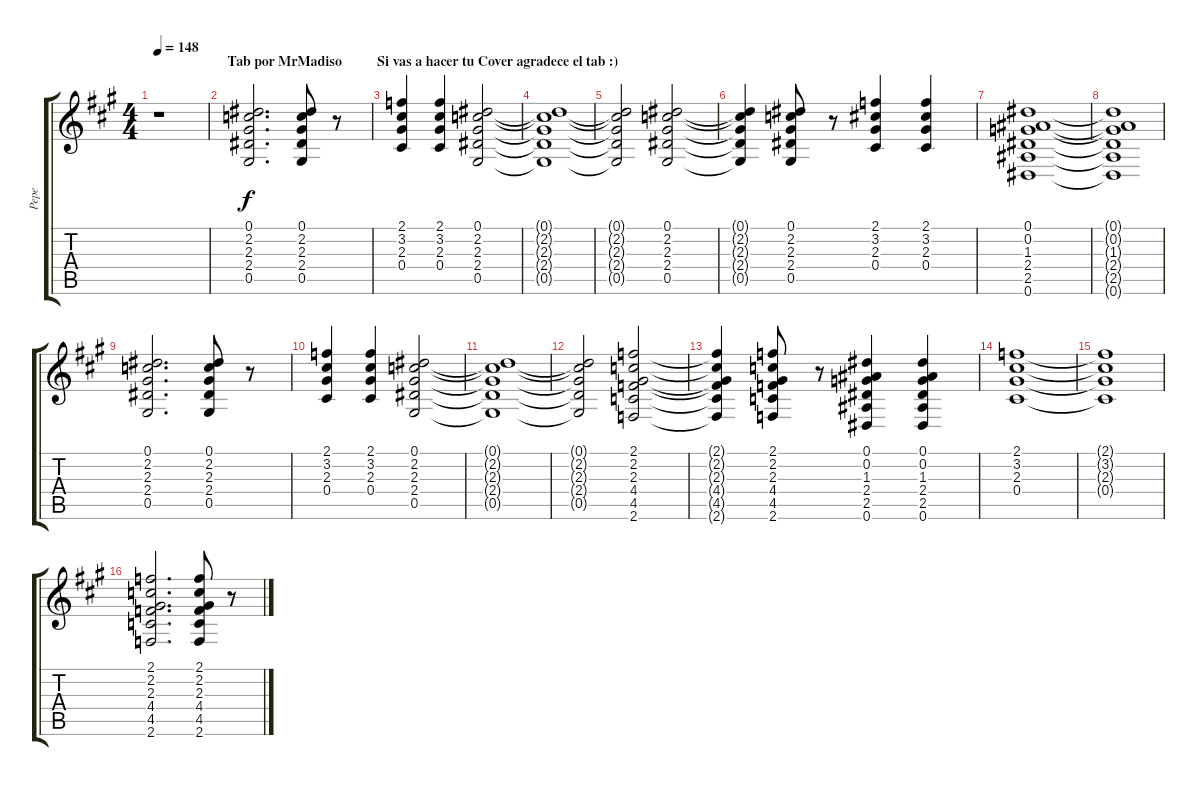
\track ("Pepe" "Pepe") {instrument distortionguitar}
\staff {score tabs}
\tuning (Eb4 Bb3 Gb3 Db3 Ab2 Eb2) {hide}
\ts (4 4)
\section ("" "                     Tab por MrMadiso          Si vas a hacer tu Cover agradece el tab :)")
\tempo 148
\clef g2
\ks a
r.1{dy f instrument distortionguitar} |
(0.1 2.2 2.3 2.4 0.5).2{d} (0.1 2.2 2.3 2.4 0.5).8 r.8 |
(2.1 3.2 2.3 0.4).4 (2.1 3.2 2.3 0.4).4 (0.1 2.2 2.3 2.4 0.5).2 |
(0.1{t} 2.2{t} 2.3{t} 2.4{t} 0.5{t}).1 |
(0.1{t} 2.2{t} 2.3{t} 2.4{t} 0.5{t}).2 (0.1 2.2 2.3 2.4 0.5).2 |
(0.1{t} 2.2{t} 2.3{t} 2.4{t} 0.5{t}).4 (0.1 2.2 2.3 2.4 0.5).8 r.8 (2.1 3.2 2.3 0.4).4 (2.1 3.2 2.3 0.4).4 |
(0.1 0.2 1.3 2.4 2.5 0.6).1 |
(0.1{t} 0.2{t} 1.3{t} 2.4{t} 2.5{t} 0.6{t}).1 |
(0.1 2.2 2.3 2.4 0.5).2{d} (0.1 2.2 2.3 2.4 0.5).8 r.8 |
(2.1 3.2 2.3 0.4).4 (2.1 3.2 2.3 0.4).4 (0.1 2.2 2.3 2.4 0.5).2 |
(0.1{t} 2.2{t} 2.3{t} 2.4{t} 0.5{t}).1 |
(0.1{t} 2.2{t} 2.3{t} 2.4{t} 0.5{t}).2 (2.1 2.2 2.3 4.4 4.5 2.6).2 |
(2.1{t} 2.2{t} 2.3{t} 4.4{t} 4.5{t} 2.6{t}).4 (2.1 2.2 2.3 4.4 4.5 2.6).8 r.8 (0.1 0.2 1.3 2.4 2.5 0.6).4 (0.1 0.2 1.3 2.4 2.5 0.6).4 |
(2.1 3.2 2.3 0.4).1 |
(2.1{t} 3.2{t} 2.3{t} 0.4{t}).1 |
(2.1 2.2 2.3 4.4 4.5 2.6).2{d} (2.1 2.2 2.3 4.4 4.5 2.6).8 r.8
